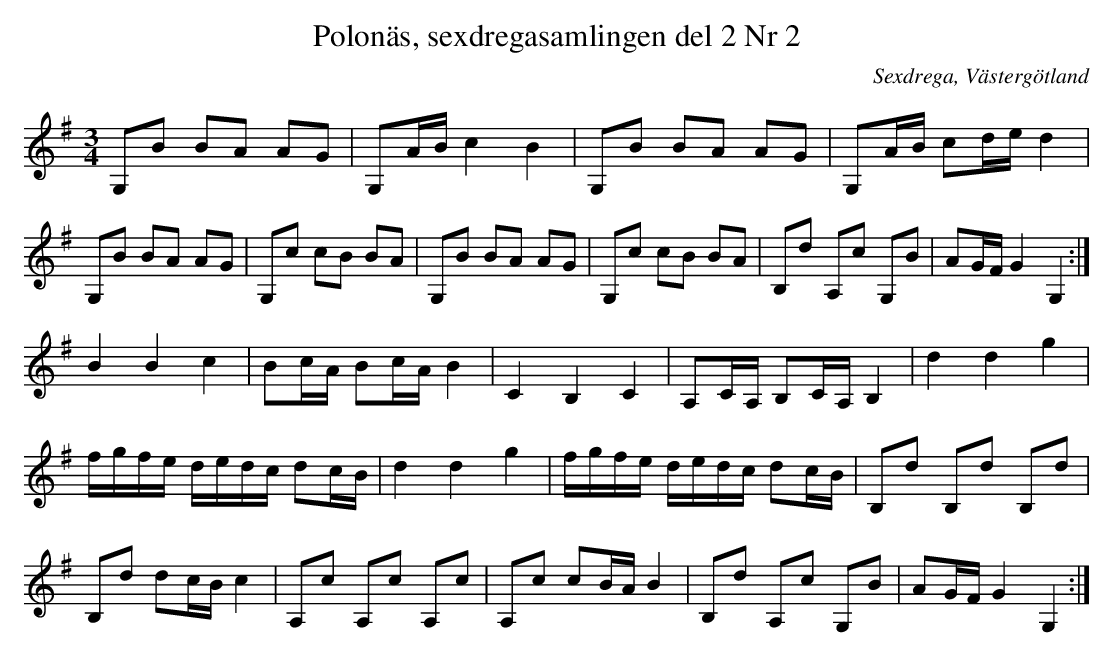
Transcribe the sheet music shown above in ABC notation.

X:1
T:Polonäs, sexdregasamlingen del 2 Nr 2
M:3/4
L:1/8
O:Sexdrega, Västergötland
K:G
G,B BA AG|G,A/2B/2 c2B2|G,B BA AG|G,A/2B/2 cd/2e/2 d2|
G,B BA AG|G,c cB BA|G,B BA AG|G,c cB BA|B,d A,c G,B|AG/2F/2 G2G,2:|
B2B2c2|Bc/2A/2 Bc/2A/2 B2|C2B,2C2|A,C/2A,/2 B,C/2A,/2B,2|d2d2g2|
f/g/f/e/ d/e/d/c/ dc/B/|d2d2g2|f/g/f/e/ d/e/d/c/ dc/B/|B,d B,d B,d|
B,d dc/2B/2 c2|A,c A,c A,c|A,c cB/A/2 B2|B,d A,c G,B|AG/2F/2G2G,2:|
